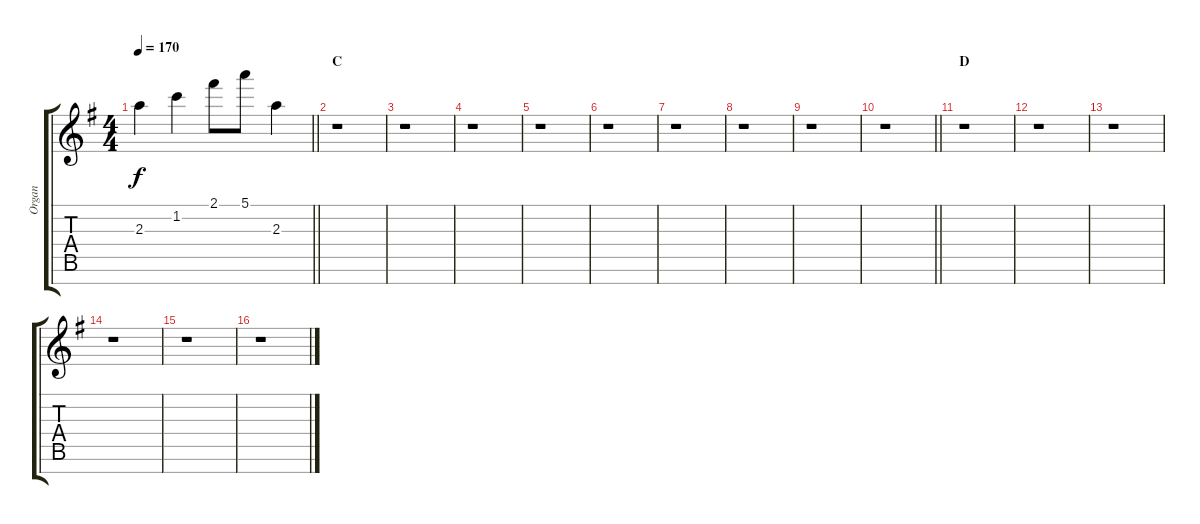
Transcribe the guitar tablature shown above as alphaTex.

\track ("Organ" "Organ") {instrument rockorgan}
\staff {score tabs}
\tuning (E6 B5 G5 D5 A4 E4 B3) {hide}
\ts (4 4)
\tempo 170
\clef g2
\barLineRight lightlight
\ks g
2.3.4{dy f} 1.2.4 2.1.8 5.1.8 2.3.4 |
\section ("" "C")
r.1 |
r.1 |
r.1 |
r.1 |
r.1 |
r.1 |
r.1 |
r.1 |
\barLineRight lightlight
r.1 |
\section ("" "D")
r.1 |
r.1 |
r.1 |
r.1 |
r.1 |
r.1
